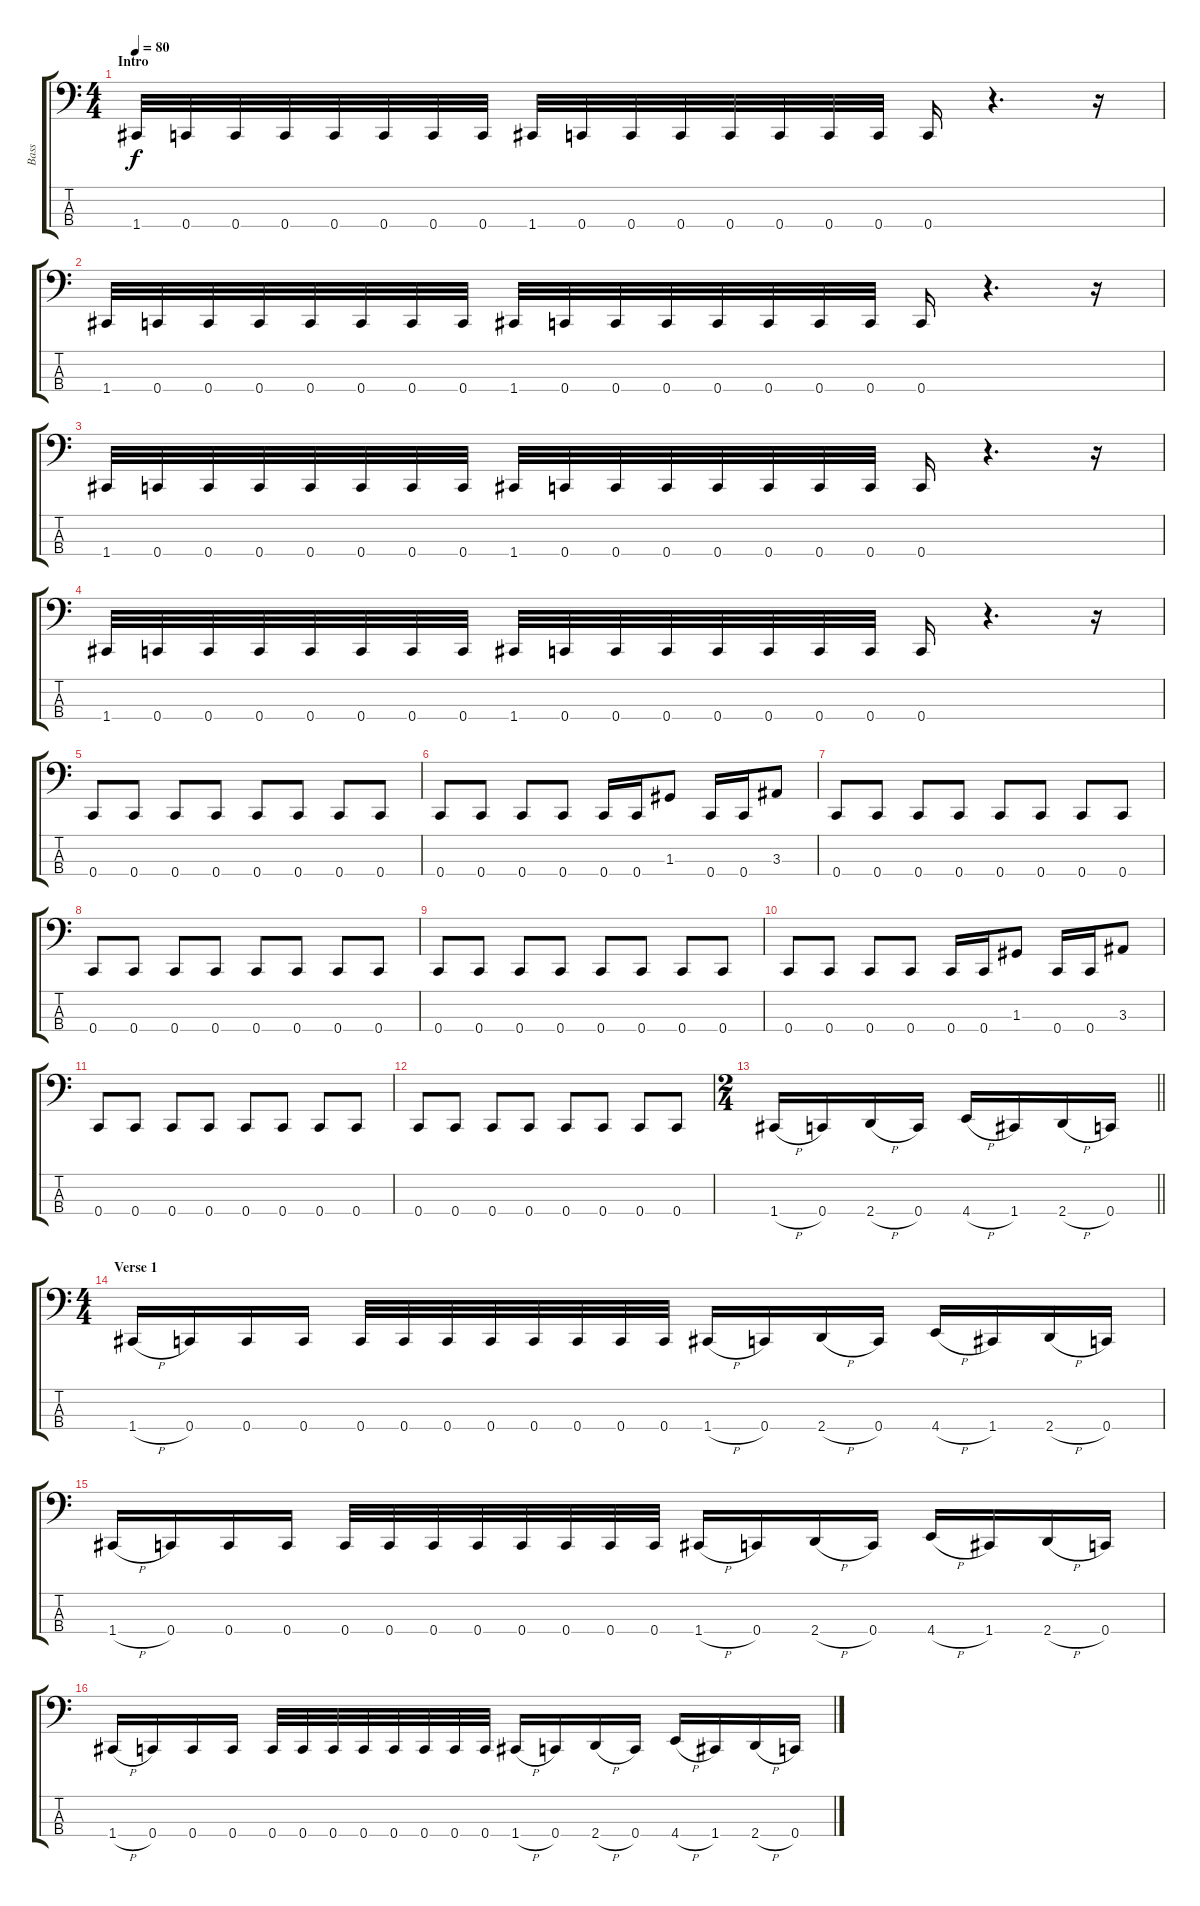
\track ("Bass" "Bass") {instrument electricbasspick}
\staff {score tabs}
\tuning (F2 C2 G1 C1) {hide}
\ts (4 4)
\section ("" "Intro")
\tempo 80
\clef f4
\ks c
1.4.32{dy f instrument electricbasspick} 0.4.32 0.4.32 0.4.32 0.4.32 0.4.32 0.4.32 0.4.32 1.4.32 0.4.32 0.4.32 0.4.32 0.4.32 0.4.32 0.4.32 0.4.32 0.4.16 r.4{d} r.16 |
1.4.32 0.4.32 0.4.32 0.4.32 0.4.32 0.4.32 0.4.32 0.4.32 1.4.32 0.4.32 0.4.32 0.4.32 0.4.32 0.4.32 0.4.32 0.4.32 0.4.16 r.4{d} r.16 |
1.4.32 0.4.32 0.4.32 0.4.32 0.4.32 0.4.32 0.4.32 0.4.32 1.4.32 0.4.32 0.4.32 0.4.32 0.4.32 0.4.32 0.4.32 0.4.32 0.4.16 r.4{d} r.16 |
1.4.32 0.4.32 0.4.32 0.4.32 0.4.32 0.4.32 0.4.32 0.4.32 1.4.32 0.4.32 0.4.32 0.4.32 0.4.32 0.4.32 0.4.32 0.4.32 0.4.16 r.4{d} r.16 |
0.4.8 0.4.8 0.4.8 0.4.8 0.4.8 0.4.8 0.4.8 0.4.8 |
0.4.8 0.4.8 0.4.8 0.4.8 0.4.16 0.4.16 1.3.8 0.4.16 0.4.16 3.3.8 |
0.4.8 0.4.8 0.4.8 0.4.8 0.4.8 0.4.8 0.4.8 0.4.8 |
0.4.8 0.4.8 0.4.8 0.4.8 0.4.8 0.4.8 0.4.8 0.4.8 |
0.4.8 0.4.8 0.4.8 0.4.8 0.4.8 0.4.8 0.4.8 0.4.8 |
0.4.8 0.4.8 0.4.8 0.4.8 0.4.16 0.4.16 1.3.8 0.4.16 0.4.16 3.3.8 |
0.4.8 0.4.8 0.4.8 0.4.8 0.4.8 0.4.8 0.4.8 0.4.8 |
0.4.8 0.4.8 0.4.8 0.4.8 0.4.8 0.4.8 0.4.8 0.4.8 |
\ts (2 4)
\barLineRight lightlight
1.4{h}.16 0.4.16 2.4{h}.16 0.4.16 4.4{h}.16 1.4.16 2.4{h}.16 0.4.16 |
\ts (4 4)
\section ("" "Verse 1")
1.4{h}.16 0.4.16 0.4.16 0.4.16 0.4.32 0.4.32 0.4.32 0.4.32 0.4.32 0.4.32 0.4.32 0.4.32 1.4{h}.16 0.4.16 2.4{h}.16 0.4.16 4.4{h}.16 1.4.16 2.4{h}.16 0.4.16 |
1.4{h}.16 0.4.16 0.4.16 0.4.16 0.4.32 0.4.32 0.4.32 0.4.32 0.4.32 0.4.32 0.4.32 0.4.32 1.4{h}.16 0.4.16 2.4{h}.16 0.4.16 4.4{h}.16 1.4.16 2.4{h}.16 0.4.16 |
1.4{h}.16 0.4.16 0.4.16 0.4.16 0.4.32 0.4.32 0.4.32 0.4.32 0.4.32 0.4.32 0.4.32 0.4.32 1.4{h}.16 0.4.16 2.4{h}.16 0.4.16 4.4{h}.16 1.4.16 2.4{h}.16 0.4.16
